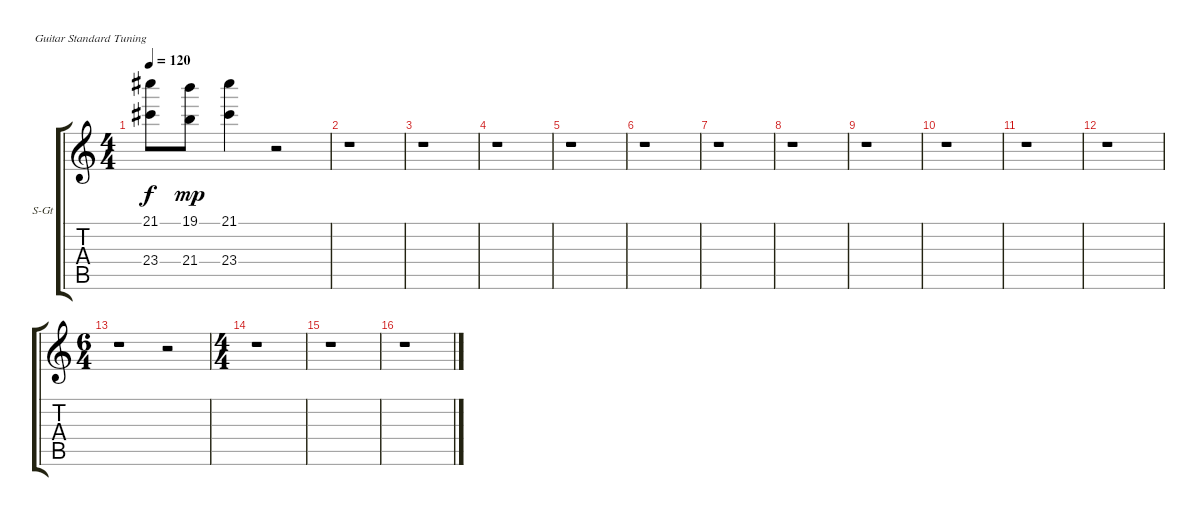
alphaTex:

\bracketExtendMode groupsimilarinstruments
\firstSystemTrackNameOrientation horizontal
\otherSystemsTrackNameOrientation horizontal
\track ("Vocal" "S-Gt") {instrument trumpet}
\staff {score tabs}
\tuning (E4 B3 G3 D3 A2 E2)
\displaytranspose 12
\ts (4 4)
\tempo 120
\clef g2
\ks c
(21.1{t} 23.4{t}).8{dy f} (19.1 21.4).8{dy mp} (21.1 23.4).4 r.2 |
r.1 |
r.1 |
r.1 |
r.1 |
r.1 |
r.1 |
r.1 |
r.1 |
r.1 |
r.1 |
r.1 |
\ts (6 4)
r.1 r.2 |
\ts (4 4)
r.1 |
r.1 |
r.1
